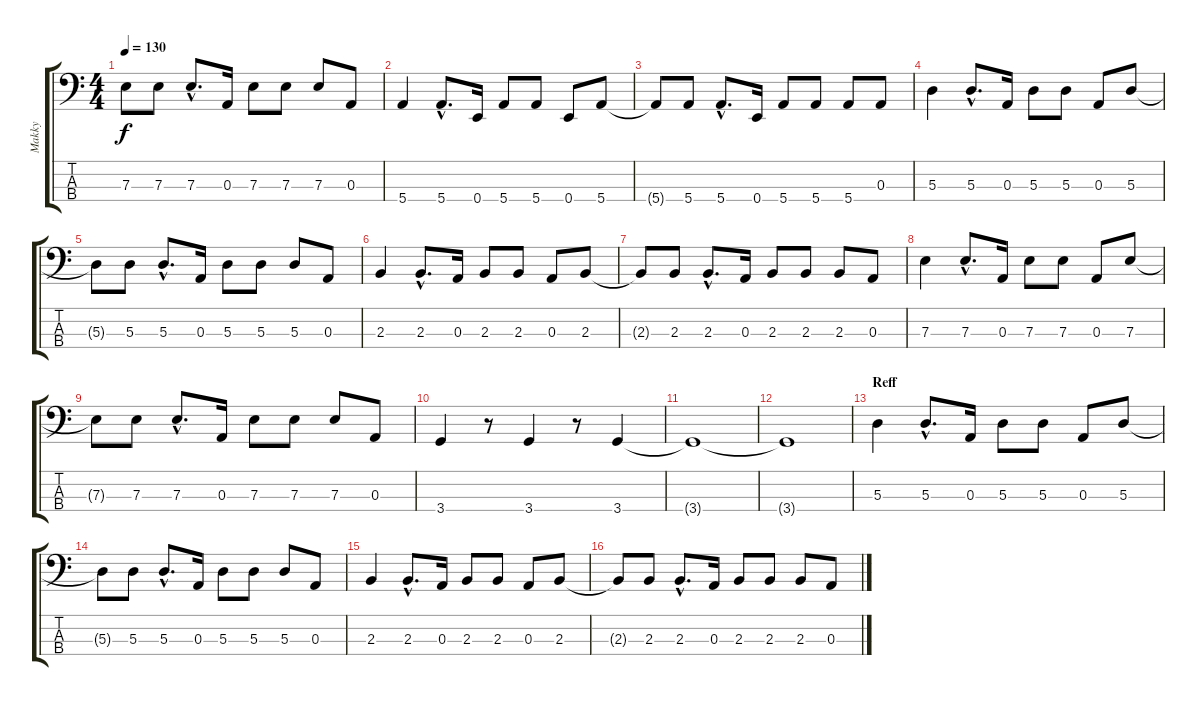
\track ("Makky" "Makky") {instrument electricbassfinger}
\staff {score tabs}
\tuning (G2 D2 A1 E1) {hide}
\ts (4 4)
\tempo 130
\clef f4
\ks c
7.3{t}.8{dy f} 7.3.8 7.3{hac}.8{d} 0.3.16 7.3.8 7.3.8 7.3.8 0.3.8 |
5.4.4 5.4{hac}.8{d} 0.4.16 5.4.8 5.4.8 0.4.8 5.4.8 |
5.4{t}.8 5.4.8 5.4{hac}.8{d} 0.4.16 5.4.8 5.4.8 5.4.8 0.3.8 |
5.3.4 5.3{hac}.8{d} 0.3.16 5.3.8 5.3.8 0.3.8 5.3.8 |
5.3{t}.8 5.3.8 5.3{hac}.8{d} 0.3.16 5.3.8 5.3.8 5.3.8 0.3.8 |
2.3.4 2.3{hac}.8{d} 0.3.16 2.3.8 2.3.8 0.3.8 2.3.8 |
2.3{t}.8 2.3.8 2.3{hac}.8{d} 0.3.16 2.3.8 2.3.8 2.3.8 0.3.8 |
7.3.4 7.3{hac}.8{d} 0.3.16 7.3.8 7.3.8 0.3.8 7.3.8 |
7.3{t}.8 7.3.8 7.3{hac}.8{d} 0.3.16 7.3.8 7.3.8 7.3.8 0.3.8 |
3.4.4 r.8 3.4.4 r.8 3.4.4 |
3.4{t}.1 |
3.4{t}.1 |
\section ("" "Reff")
5.3.4 5.3{hac}.8{d} 0.3.16 5.3.8 5.3.8 0.3.8 5.3.8 |
5.3{t}.8 5.3.8 5.3{hac}.8{d} 0.3.16 5.3.8 5.3.8 5.3.8 0.3.8 |
2.3.4 2.3{hac}.8{d} 0.3.16 2.3.8 2.3.8 0.3.8 2.3.8 |
2.3{t}.8 2.3.8 2.3{hac}.8{d} 0.3.16 2.3.8 2.3.8 2.3.8 0.3.8
